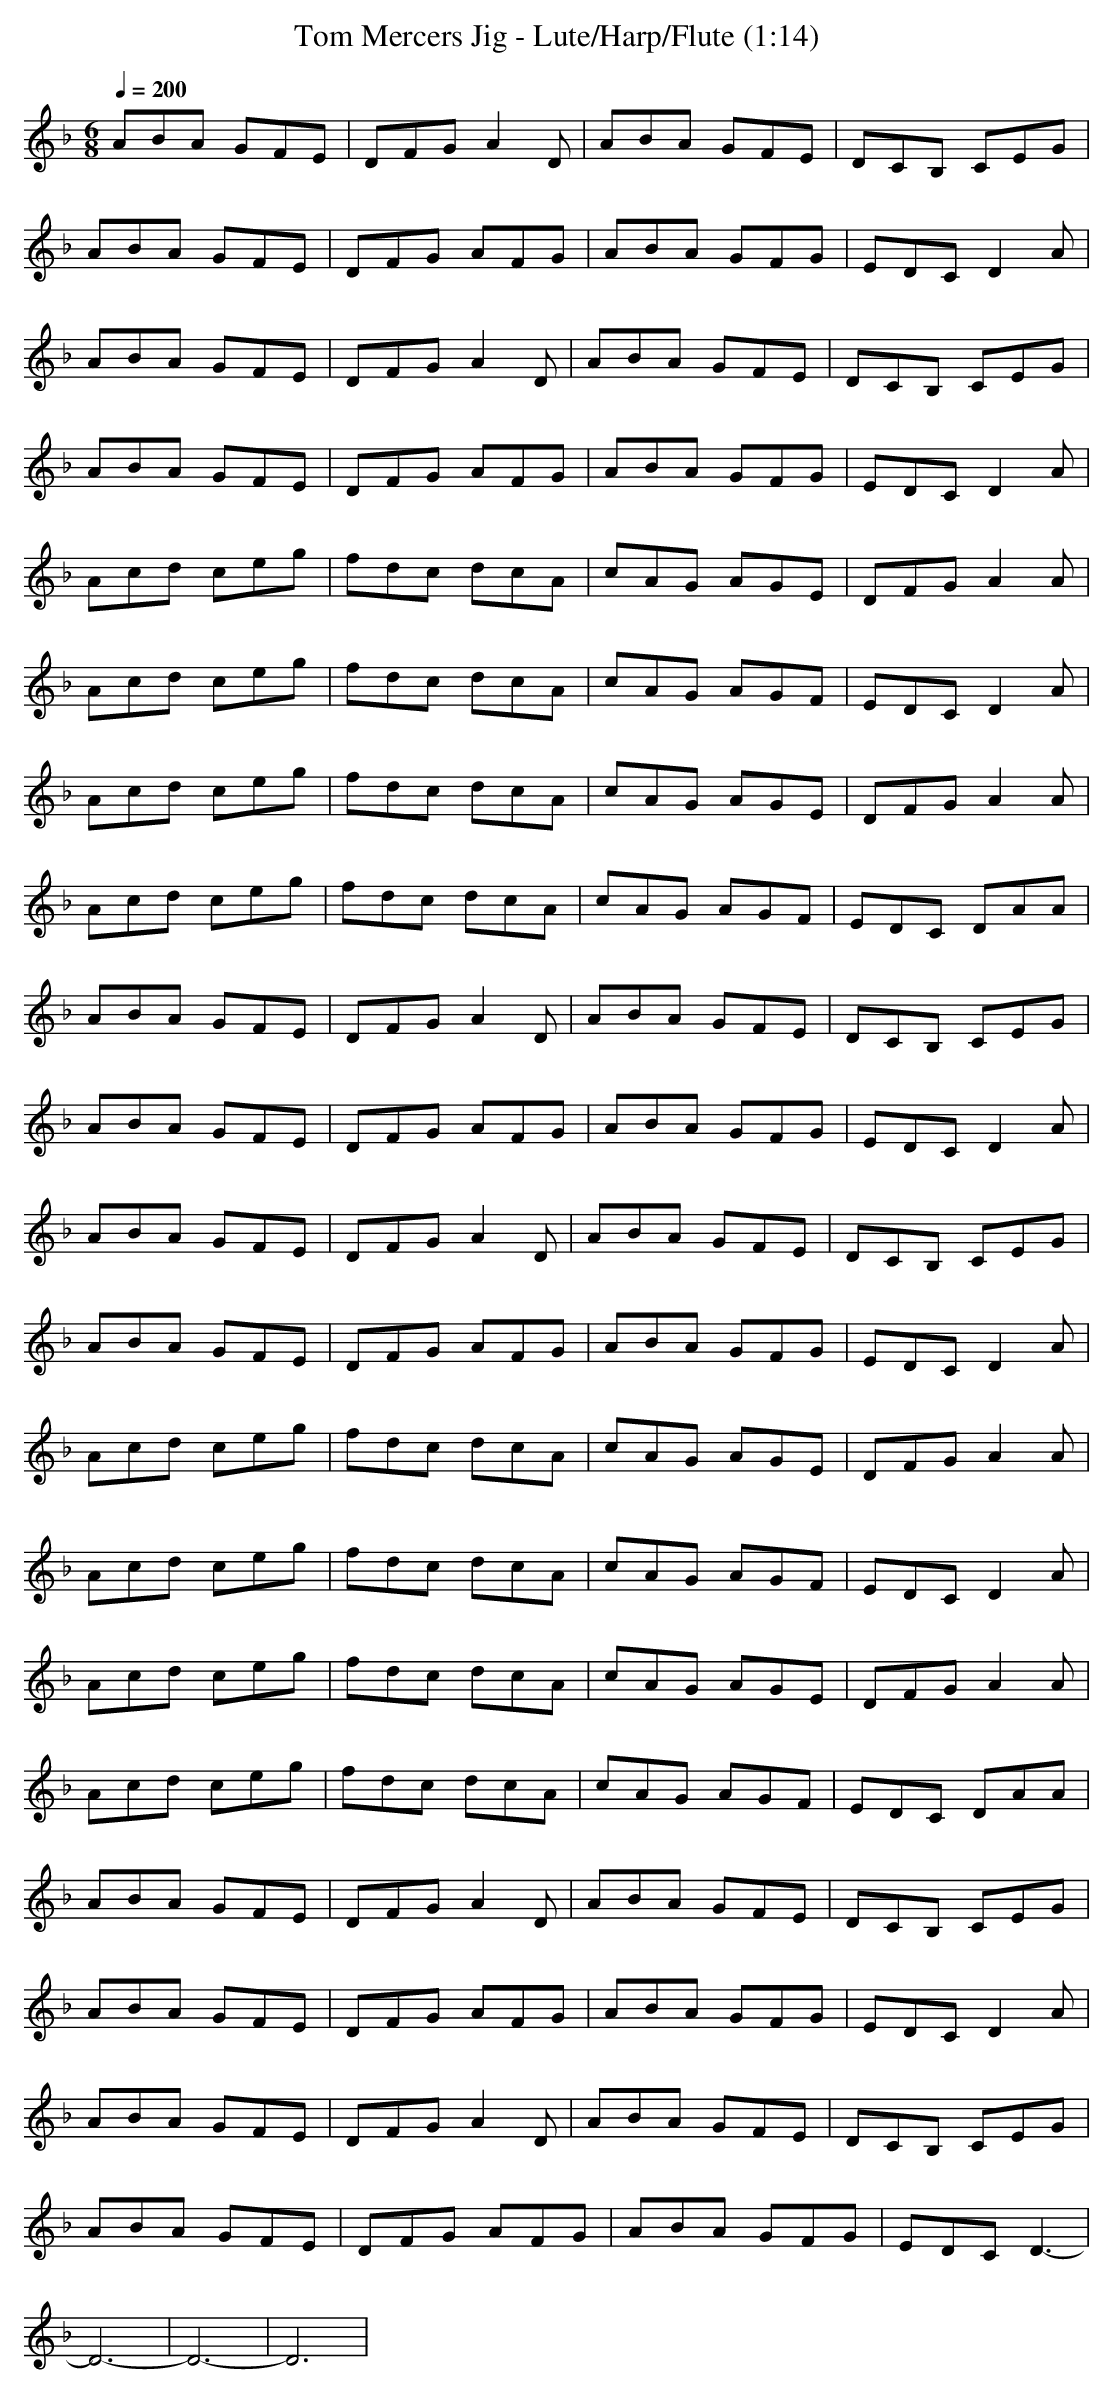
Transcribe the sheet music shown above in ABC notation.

X:1
T:Tom Mercers Jig - Lute/Harp/Flute (1:14)
M:6/8
L:1/8
Q:1/4=200
K:F
ABA GFE|DFG A2D|ABA GFE|DCB, CEG|
ABA GFE|DFG AFG|ABA GFG|EDC D2A|
ABA GFE|DFG A2D|ABA GFE|DCB, CEG|
ABA GFE|DFG AFG|ABA GFG|EDC D2A|
Acd ceg|fdc dcA|cAG AGE|DFG A2A|
Acd ceg|fdc dcA|cAG AGF|EDC D2A|
Acd ceg|fdc dcA|cAG AGE|DFG A2A|
Acd ceg|fdc dcA|cAG AGF|EDC DAA|
ABA GFE|DFG A2D|ABA GFE|DCB, CEG|
ABA GFE|DFG AFG|ABA GFG|EDC D2A|
ABA GFE|DFG A2D|ABA GFE|DCB, CEG|
ABA GFE|DFG AFG|ABA GFG|EDC D2A|
Acd ceg|fdc dcA|cAG AGE|DFG A2A|
Acd ceg|fdc dcA|cAG AGF|EDC D2A|
Acd ceg|fdc dcA|cAG AGE|DFG A2A|
Acd ceg|fdc dcA|cAG AGF|EDC DAA|
ABA GFE|DFG A2D|ABA GFE|DCB, CEG|
ABA GFE|DFG AFG|ABA GFG|EDC D2A|
ABA GFE|DFG A2D|ABA GFE|DCB, CEG|
ABA GFE|DFG AFG|ABA GFG|EDC D3-|
D6-|D6-|D6|
